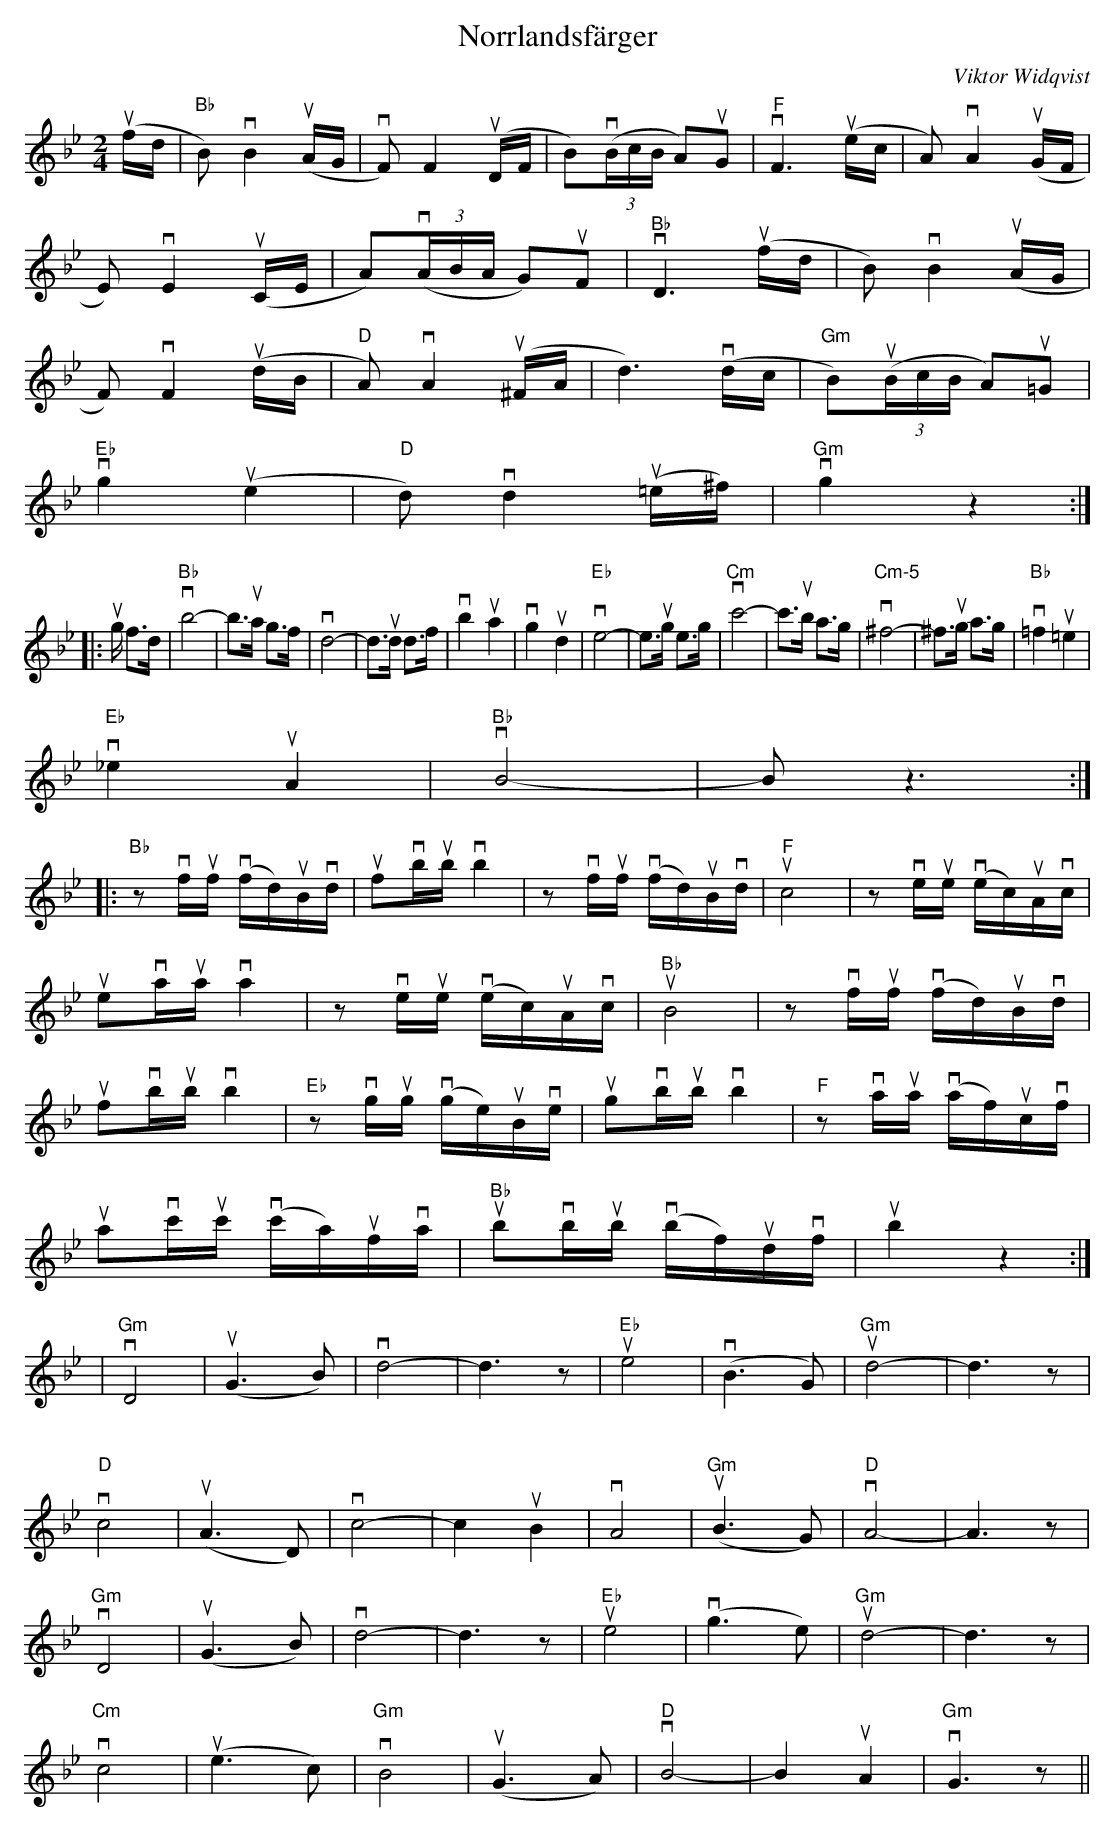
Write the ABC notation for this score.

X:1
T:Norrlandsfärger
M:2/4
C:Viktor Widqvist
L:1/8
K:Bb
u(f/d/ |"Bb" B)vB2u(A/G/ | vF)F2u(D/F/ | B)(v(3B/c/B/ A)uG | "F"vF3u(e/c/ | A)vA2u(G/F/ |
E)vE2u(C/E/ | A)(v(3A/B/A/ G)uF |"Bb" vD3u(f/d/ | B)vB2 u(A/G/ |
F)vF2u(d/B/ | "D"A)vA2u(^F/A/ | d3)v(d/c/ | "Gm"B)(u(3B/c/B/ A)u=G |
"Eb"vg2 (u'e2 | "D"d)vd2u(=e/^f/) | "Gm"vg2z2 :|
|:ug/ f>d | "Bb"vb4- |b3/ua/ g>f | vd4- |d3/ud/ d>f | vb2 ua2 | vg2 ud2 | "Eb"ve4- |e3/ug/ e>g |"Cm" vc'4- | c'3/ub/ a>g | "Cm-5"v^f4- |^f3/ug/ a>g | "Bb"v=f2 u=e2 |
"Eb"v_e2 uA2 | "Bb"vB4- | B z3 :|
|:"Bb"zvf/2uf/2 (vf/2d/)2uB/2vd/2 | ufvb/2ub/2 vb2 |zvf/2uf/2 (vf/2d/2)uB/2vd/2 | "F"uc4 |zve/2ue/2 (ve/2c/2)uA/2vc/2 |
ueva/2ua/2 va2 |zve/2ue/2 (ve/2c/2)uA/2vc/2 | "Bb"uB4 |zvf/2uf/2 v(f/2d/2)uB/2vd/2 |
ufvb/2ub/2 vb2 |"Eb"zvg/2ug/2 (vg/2e/2)uB/2ve/2 | ugvb/2ub/2 vb2 |"F"zva/2ua/2 (va/2f/2)uc/2vf/2 |
uavc'/2uc'/2 (vc'/2a/2)uf/2va/2 | "Bb"ubvb/2ub/2 v(b/2f/2)ud/2vf/2 | ub2z2 :|
K:Gm
|"Gm" vD4 | u(G2>B2) | vd4- |d3z| "Eb"ue4 | v(B2>G2) | "Gm"ud4- |d3z|
"D"vc4 | u(A2>D2) | vc4- | c2 uB2 | vA4 | "Gm"u(B2>G2) | "D" vA4- | A3z|
"Gm"vD4 | u(G2>B2) | vd4- |d3z| "Eb"ue4 | v(g2>e2) | "Gm"ud4- |d3z|
"Cm"vc4 | u(e2>c2) | "Gm"vB4 | u(G2>A2) | "D"vB4- | B2 uA2 | "Gm"vG3z ||
